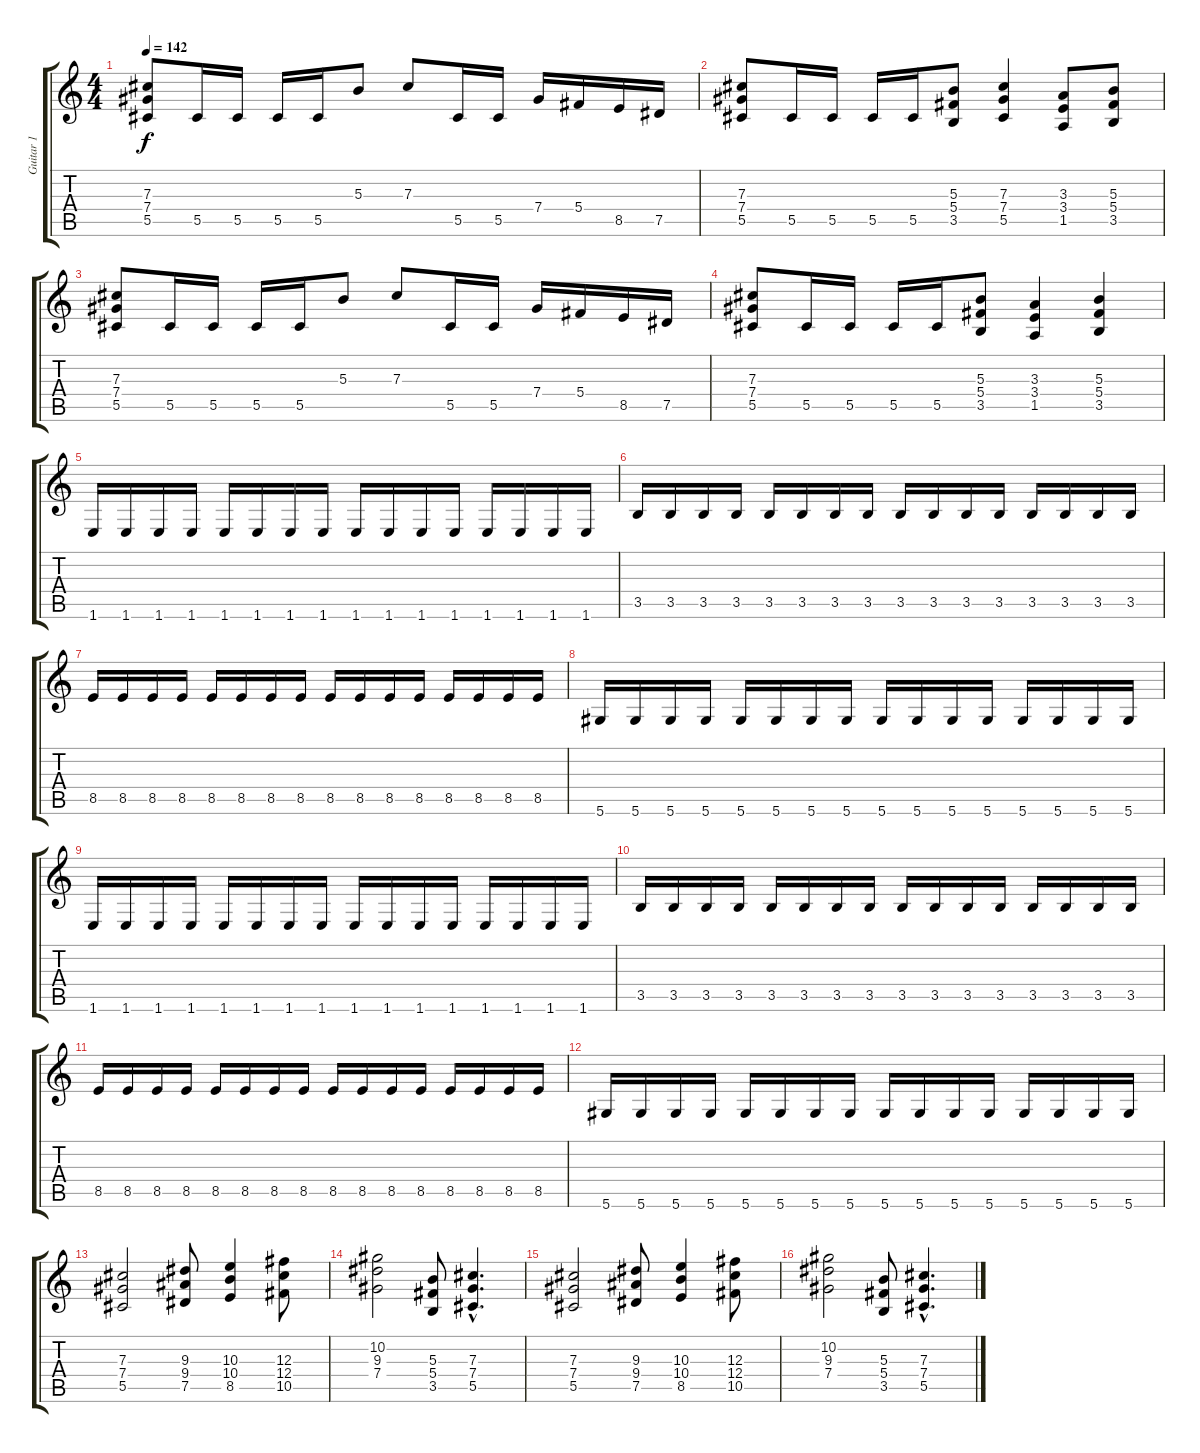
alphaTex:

\track ("Guitar 1" "Guitar 1") {instrument distortionguitar}
\staff {score tabs}
\tuning (Eb4 Bb3 Gb3 Db3 Ab2 Eb2) {hide}
\ts (4 4)
\tempo 142
\clef g2
\ks c
(7.3 7.4 5.5).8{dy f} 5.5.16 5.5.16 5.5.16 5.5.16 5.3.8 7.3.8 5.5.16 5.5.16 7.4.16 5.4.16 8.5.16 7.5.16 |
(7.3 7.4 5.5).8 5.5.16 5.5.16 5.5.16 5.5.16 (5.3 5.4 3.5).8 (7.3 7.4 5.5).4 (3.3 3.4 1.5).8 (5.3 5.4 3.5).8 |
(7.3 7.4 5.5).8 5.5.16 5.5.16 5.5.16 5.5.16 5.3.8 7.3.8 5.5.16 5.5.16 7.4.16 5.4.16 8.5.16 7.5.16 |
(7.3 7.4 5.5).8 5.5.16 5.5.16 5.5.16 5.5.16 (5.3 5.4 3.5).8 (3.3 3.4 1.5).4 (5.3 5.4 3.5).4 |
1.6.16 1.6.16 1.6.16 1.6.16 1.6.16 1.6.16 1.6.16 1.6.16 1.6.16 1.6.16 1.6.16 1.6.16 1.6.16 1.6.16 1.6.16 1.6.16 |
3.5.16 3.5.16 3.5.16 3.5.16 3.5.16 3.5.16 3.5.16 3.5.16 3.5.16 3.5.16 3.5.16 3.5.16 3.5.16 3.5.16 3.5.16 3.5.16 |
8.5.16 8.5.16 8.5.16 8.5.16 8.5.16 8.5.16 8.5.16 8.5.16 8.5.16 8.5.16 8.5.16 8.5.16 8.5.16 8.5.16 8.5.16 8.5.16 |
5.6.16 5.6.16 5.6.16 5.6.16 5.6.16 5.6.16 5.6.16 5.6.16 5.6.16 5.6.16 5.6.16 5.6.16 5.6.16 5.6.16 5.6.16 5.6.16 |
1.6.16 1.6.16 1.6.16 1.6.16 1.6.16 1.6.16 1.6.16 1.6.16 1.6.16 1.6.16 1.6.16 1.6.16 1.6.16 1.6.16 1.6.16 1.6.16 |
3.5.16 3.5.16 3.5.16 3.5.16 3.5.16 3.5.16 3.5.16 3.5.16 3.5.16 3.5.16 3.5.16 3.5.16 3.5.16 3.5.16 3.5.16 3.5.16 |
8.5.16 8.5.16 8.5.16 8.5.16 8.5.16 8.5.16 8.5.16 8.5.16 8.5.16 8.5.16 8.5.16 8.5.16 8.5.16 8.5.16 8.5.16 8.5.16 |
5.6.16 5.6.16 5.6.16 5.6.16 5.6.16 5.6.16 5.6.16 5.6.16 5.6.16 5.6.16 5.6.16 5.6.16 5.6.16 5.6.16 5.6.16 5.6.16 |
(7.3 7.4 5.5).2 (9.3 9.4 7.5).8 (10.3 10.4 8.5).4 (12.3 12.4 10.5).8 |
(10.2 9.3 7.4).2 (5.3 5.4 3.5).8 (7.3{hac} 7.4{hac} 5.5{hac}).4{d} |
(7.3 7.4 5.5).2 (9.3 9.4 7.5).8 (10.3 10.4 8.5).4 (12.3 12.4 10.5).8 |
(10.2 9.3 7.4).2 (5.3 5.4 3.5).8 (7.3{hac} 7.4{hac} 5.5{hac}).4{d}
